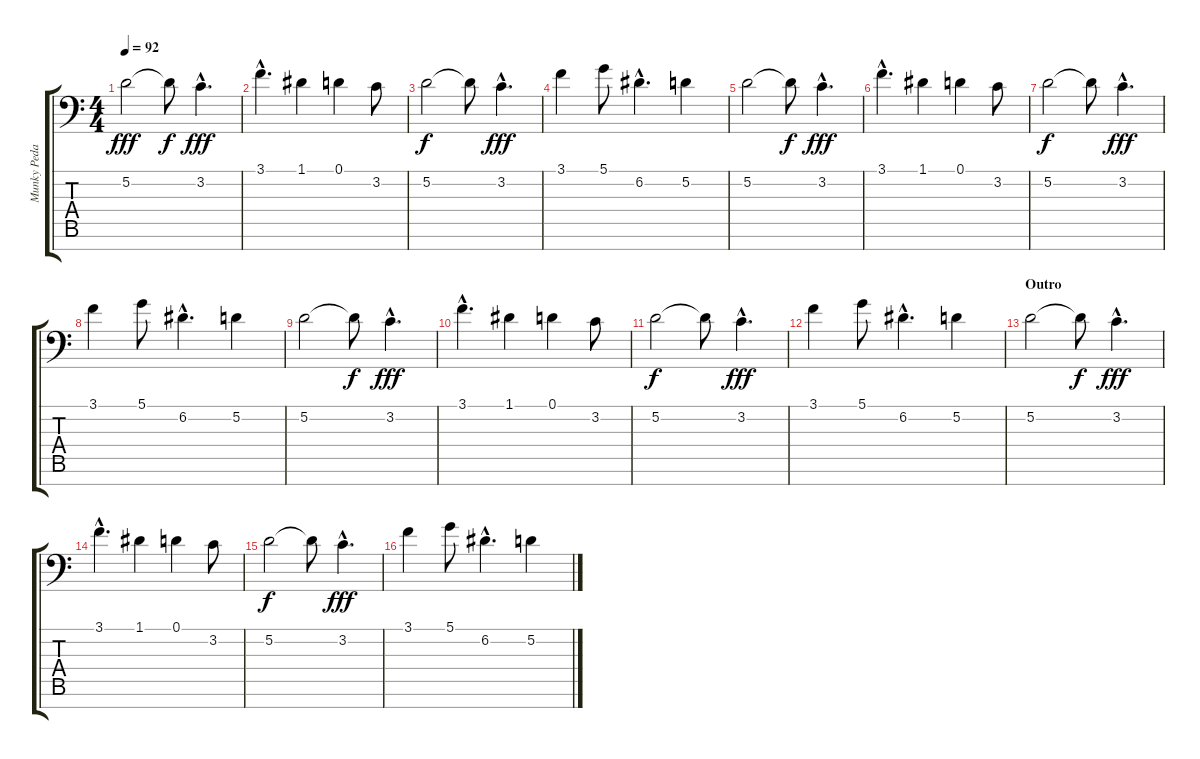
\track ("Munky Pedals effects" "Munky Peda") {instrument pad6metallic}
\staff {score tabs}
\tuning (D4 A3 F3 C3 G2 D2 A1) {hide}
\ts (4 4)
\tempo 92
\clef f4
\ks c
5.2.2{dy fff} 5.2{t}.8{dy f} 3.2{hac}.4{d dy fff} |
3.1{hac}.4{d} 1.1.4 0.1.4 3.2.8 |
5.2.2{dy f} 5.2{t}.8 3.2{hac}.4{d dy fff} |
3.1.4 5.1.8 6.2{hac}.4{d} 5.2.4 |
5.2.2 5.2{t}.8{dy f} 3.2{hac}.4{d dy fff} |
3.1{hac}.4{d} 1.1.4 0.1.4 3.2.8 |
5.2.2{dy f} 5.2{t}.8 3.2{hac}.4{d dy fff} |
3.1.4 5.1.8 6.2{hac}.4{d} 5.2.4 |
5.2.2 5.2{t}.8{dy f} 3.2{hac}.4{d dy fff} |
3.1{hac}.4{d} 1.1.4 0.1.4 3.2.8 |
5.2.2{dy f} 5.2{t}.8 3.2{hac}.4{d dy fff} |
3.1.4 5.1.8 6.2{hac}.4{d} 5.2.4 |
\section ("" "Outro")
5.2.2 5.2{t}.8{dy f} 3.2{hac}.4{d dy fff} |
3.1{hac}.4{d} 1.1.4 0.1.4 3.2.8 |
5.2.2{dy f} 5.2{t}.8 3.2{hac}.4{d dy fff} |
3.1.4 5.1.8 6.2{hac}.4{d} 5.2.4
